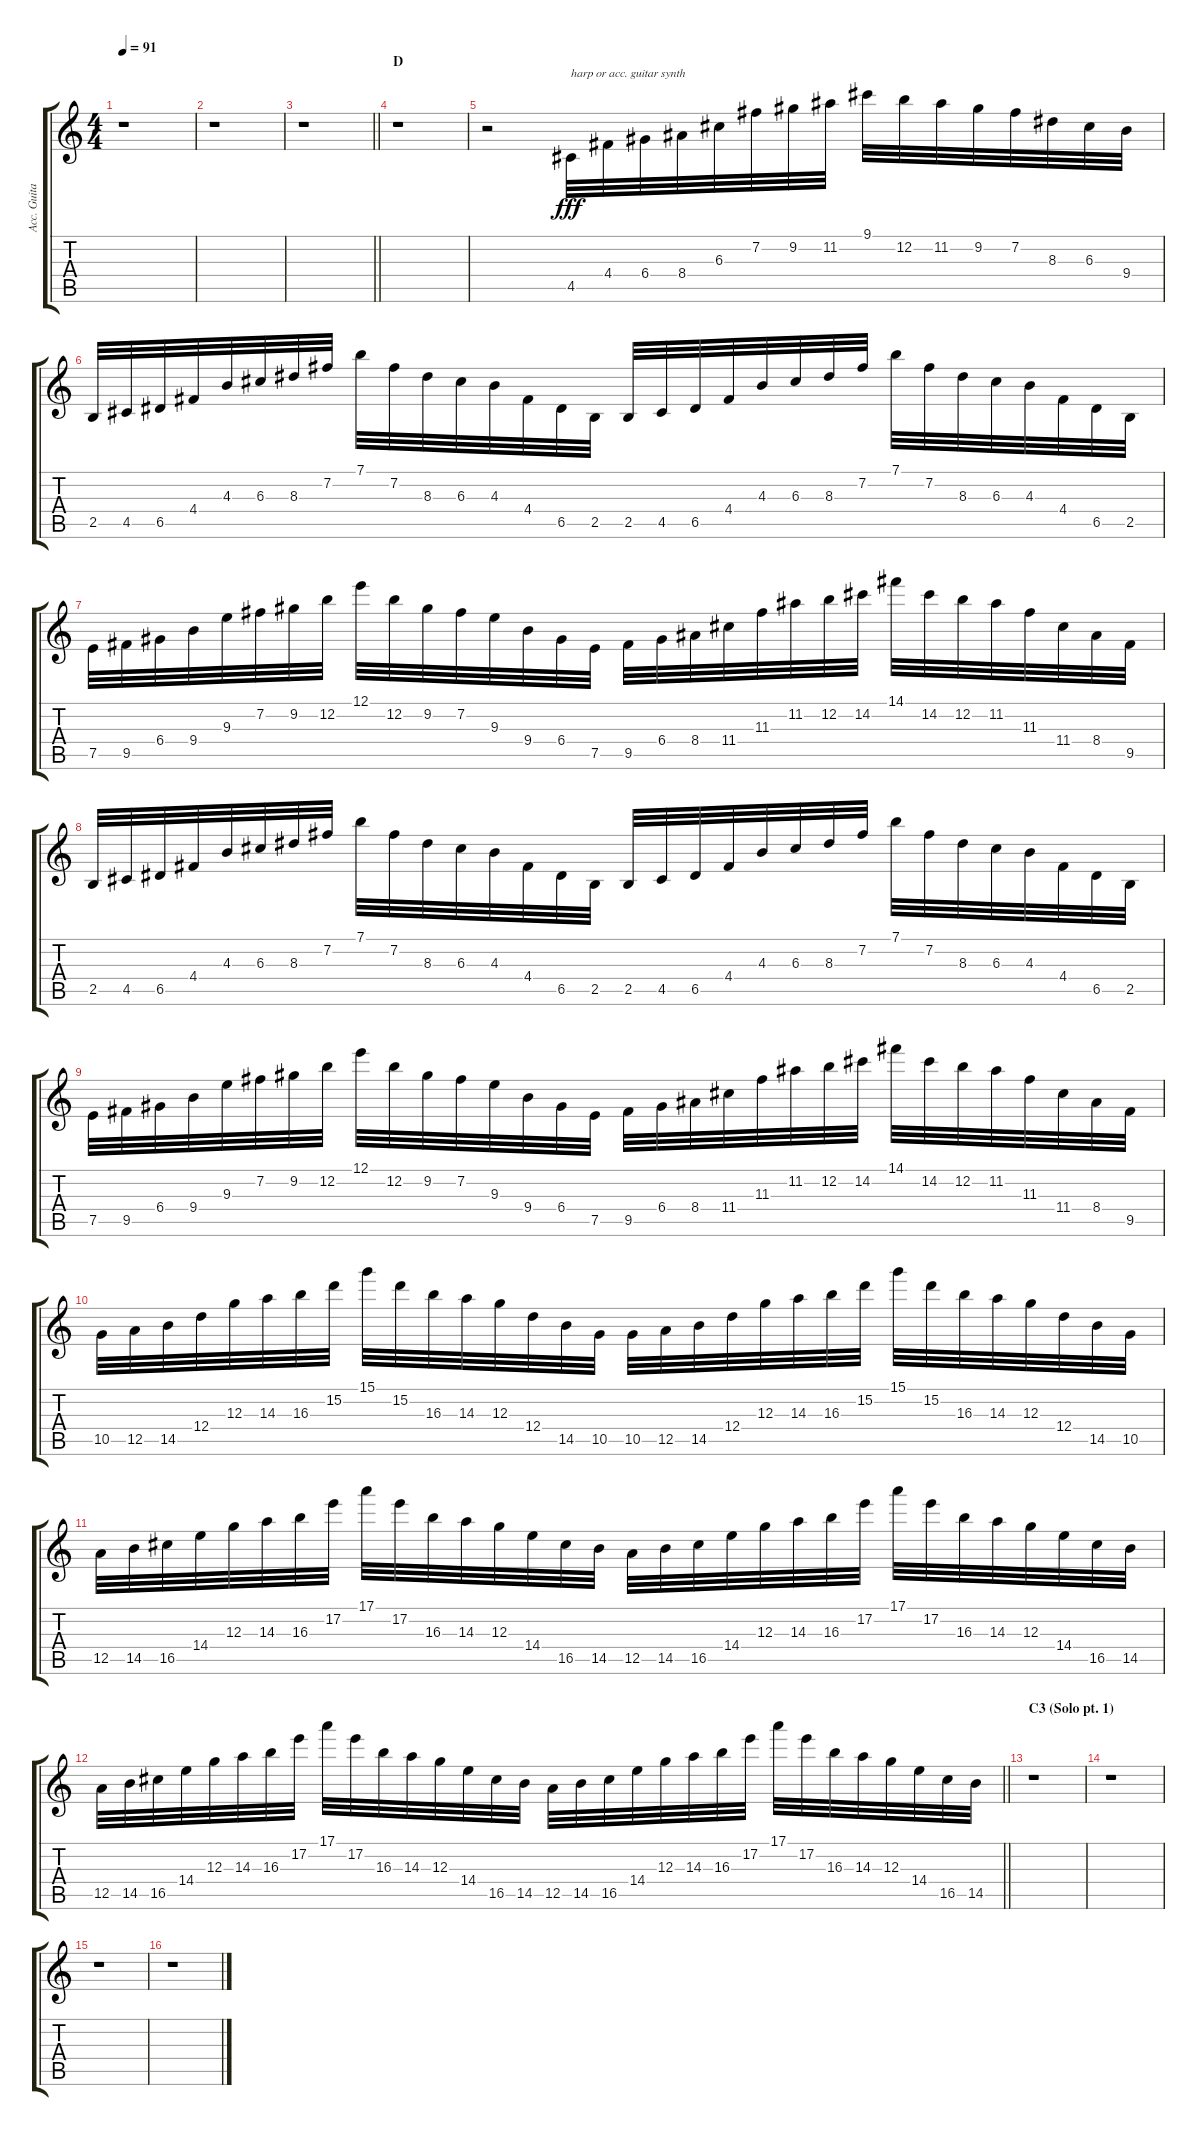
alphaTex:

\track ("Acc. Guitar" "Acc. Guita") {instrument acousticguitarsteel}
\staff {score tabs}
\tuning (E4 B3 G3 D3 A2 E2) {hide}
\ts (4 4)
\tempo 91
\clef g2
\ks c
r.1{dy fff} |
r.1 |
\barLineRight lightlight
r.1 |
\section ("" "D")
r.1 |
r.2 4.5.32{txt "harp or acc. guitar synth"} 4.4.32 6.4.32 8.4.32 6.3.32 7.2.32 9.2.32 11.2.32 9.1.32 12.2.32 11.2.32 9.2.32 7.2.32 8.3.32 6.3.32 9.4.32 |
2.5.32 4.5.32 6.5.32 4.4.32 4.3.32 6.3.32 8.3.32 7.2.32 7.1.32 7.2.32 8.3.32 6.3.32 4.3.32 4.4.32 6.5.32 2.5.32 2.5.32 4.5.32 6.5.32 4.4.32 4.3.32 6.3.32 8.3.32 7.2.32 7.1.32 7.2.32 8.3.32 6.3.32 4.3.32 4.4.32 6.5.32 2.5.32 |
7.5.32 9.5.32 6.4.32 9.4.32 9.3.32 7.2.32 9.2.32 12.2.32 12.1.32 12.2.32 9.2.32 7.2.32 9.3.32 9.4.32 6.4.32 7.5.32 9.5.32 6.4.32 8.4.32 11.4.32 11.3.32 11.2.32 12.2.32 14.2.32 14.1.32 14.2.32 12.2.32 11.2.32 11.3.32 11.4.32 8.4.32 9.5.32 |
2.5.32 4.5.32 6.5.32 4.4.32 4.3.32 6.3.32 8.3.32 7.2.32 7.1.32 7.2.32 8.3.32 6.3.32 4.3.32 4.4.32 6.5.32 2.5.32 2.5.32 4.5.32 6.5.32 4.4.32 4.3.32 6.3.32 8.3.32 7.2.32 7.1.32 7.2.32 8.3.32 6.3.32 4.3.32 4.4.32 6.5.32 2.5.32 |
7.5.32 9.5.32 6.4.32 9.4.32 9.3.32 7.2.32 9.2.32 12.2.32 12.1.32 12.2.32 9.2.32 7.2.32 9.3.32 9.4.32 6.4.32 7.5.32 9.5.32 6.4.32 8.4.32 11.4.32 11.3.32 11.2.32 12.2.32 14.2.32 14.1.32 14.2.32 12.2.32 11.2.32 11.3.32 11.4.32 8.4.32 9.5.32 |
10.5.32 12.5.32 14.5.32 12.4.32 12.3.32 14.3.32 16.3.32 15.2.32 15.1.32 15.2.32 16.3.32 14.3.32 12.3.32 12.4.32 14.5.32 10.5.32 10.5.32 12.5.32 14.5.32 12.4.32 12.3.32 14.3.32 16.3.32 15.2.32 15.1.32 15.2.32 16.3.32 14.3.32 12.3.32 12.4.32 14.5.32 10.5.32 |
12.5.32 14.5.32 16.5.32 14.4.32 12.3.32 14.3.32 16.3.32 17.2.32 17.1.32 17.2.32 16.3.32 14.3.32 12.3.32 14.4.32 16.5.32 14.5.32 12.5.32 14.5.32 16.5.32 14.4.32 12.3.32 14.3.32 16.3.32 17.2.32 17.1.32 17.2.32 16.3.32 14.3.32 12.3.32 14.4.32 16.5.32 14.5.32 |
\barLineRight lightlight
12.5.32 14.5.32 16.5.32 14.4.32 12.3.32 14.3.32 16.3.32 17.2.32 17.1.32 17.2.32 16.3.32 14.3.32 12.3.32 14.4.32 16.5.32 14.5.32 12.5.32 14.5.32 16.5.32 14.4.32 12.3.32 14.3.32 16.3.32 17.2.32 17.1.32 17.2.32 16.3.32 14.3.32 12.3.32 14.4.32 16.5.32 14.5.32 |
\section ("" "C3 (Solo pt. 1)")
r.1 |
r.1 |
r.1 |
r.1
